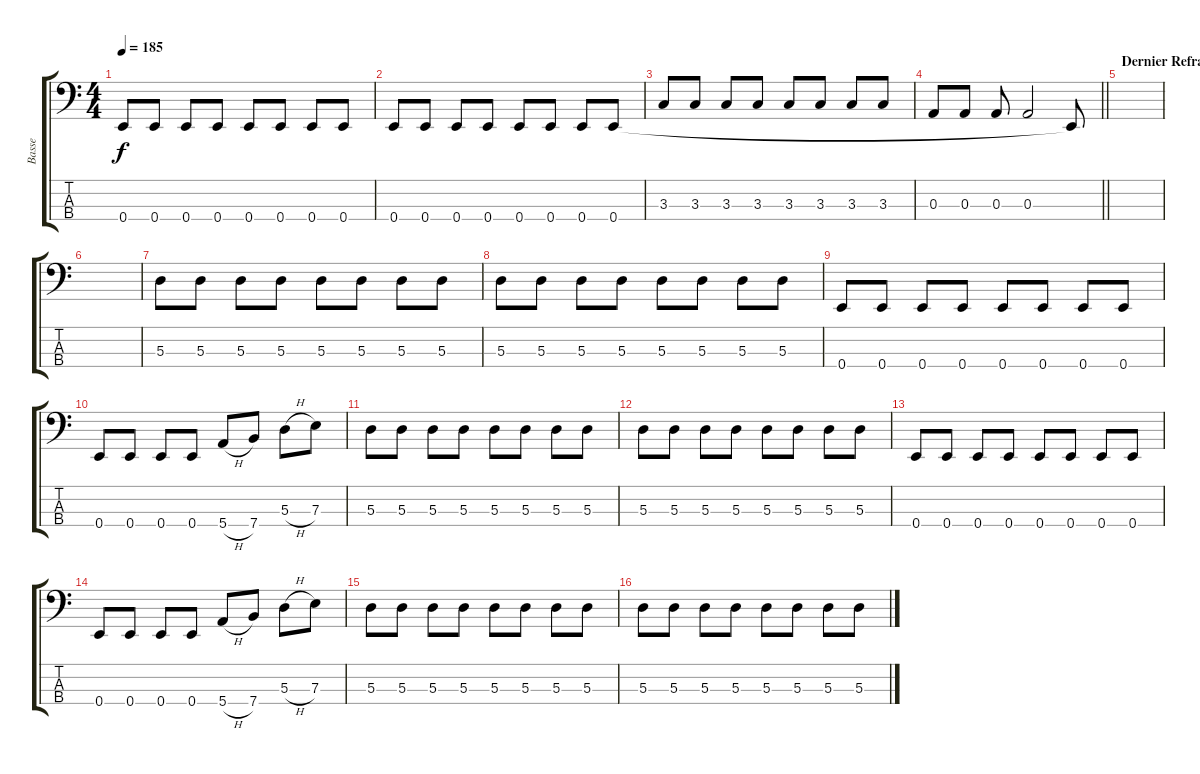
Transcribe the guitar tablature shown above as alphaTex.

\track ("Basse" "Basse") {instrument electricbassfinger}
\staff {score tabs}
\tuning (G2 D2 A1 E1) {hide}
\ts (4 4)
\tempo 185
\clef f4
\ks c
0.4.8{dy f} 0.4.8 0.4.8 0.4.8 0.4.8 0.4.8 0.4.8 0.4.8 |
0.4.8 0.4.8 0.4.8 0.4.8 0.4.8 0.4.8 0.4.8 0.4.8 |
3.3.8 3.3.8 3.3.8 3.3.8 3.3.8 3.3.8 3.3.8 3.3.8 |
\barLineRight lightlight
0.3.8 0.3.8 0.3.8 0.3.2 0.4{t}.8 |
\section ("" "Dernier Refrain")
|
|
5.3.8 5.3.8 5.3.8 5.3.8 5.3.8 5.3.8 5.3.8 5.3.8 |
5.3.8 5.3.8 5.3.8 5.3.8 5.3.8 5.3.8 5.3.8 5.3.8 |
0.4.8 0.4.8 0.4.8 0.4.8 0.4.8 0.4.8 0.4.8 0.4.8 |
0.4.8 0.4.8 0.4.8 0.4.8 5.4{h}.8 7.4.8 5.3{h}.8 7.3.8 |
5.3.8 5.3.8 5.3.8 5.3.8 5.3.8 5.3.8 5.3.8 5.3.8 |
5.3.8 5.3.8 5.3.8 5.3.8 5.3.8 5.3.8 5.3.8 5.3.8 |
0.4.8 0.4.8 0.4.8 0.4.8 0.4.8 0.4.8 0.4.8 0.4.8 |
0.4.8 0.4.8 0.4.8 0.4.8 5.4{h}.8 7.4.8 5.3{h}.8 7.3.8 |
5.3.8 5.3.8 5.3.8 5.3.8 5.3.8 5.3.8 5.3.8 5.3.8 |
5.3.8 5.3.8 5.3.8 5.3.8 5.3.8 5.3.8 5.3.8 5.3.8
